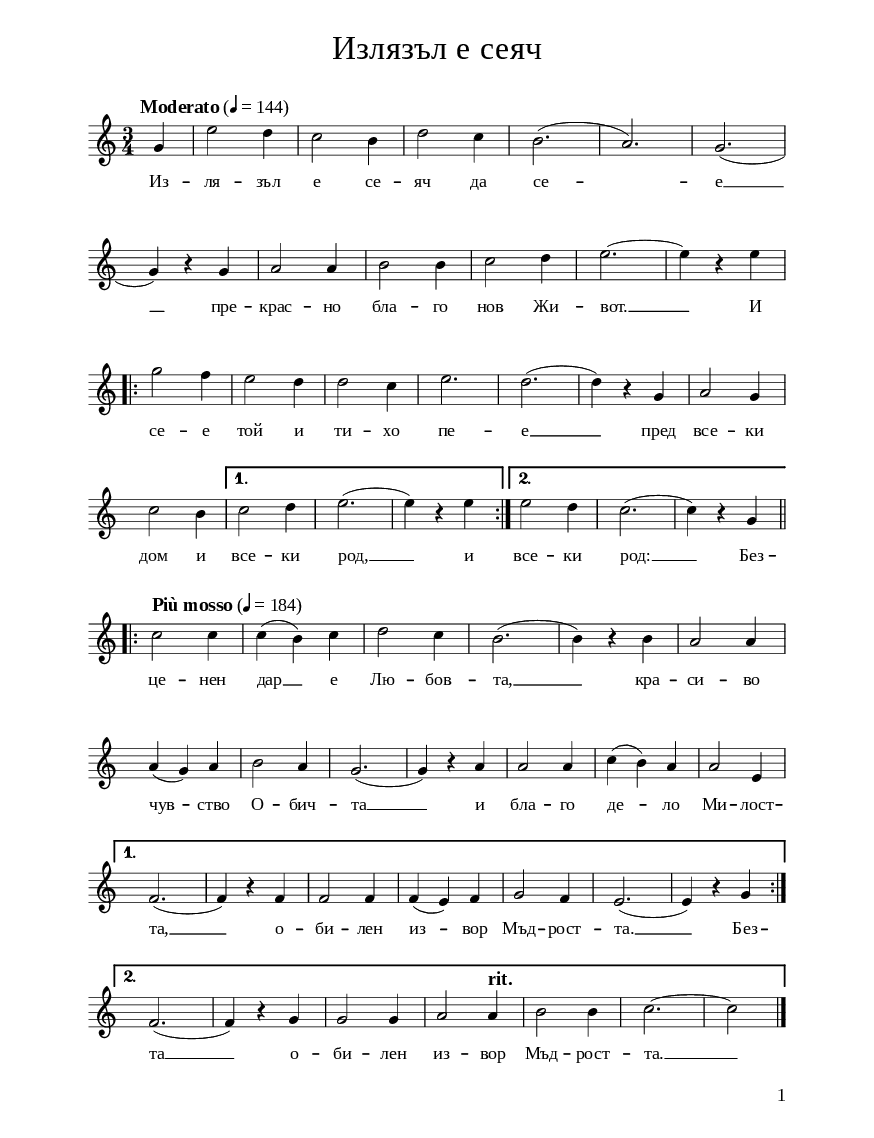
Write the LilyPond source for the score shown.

\version "2.24.2"

% include paper part and global functions
\include "include/globals.ily"

"rightBraces018" = \markup {
  \column {
    % repeat braces
    \translate #'(0 . -5.6 )
    \right-brace #18


    \translate #'(0 . -10 )
    \right-brace #45

    \translate #'(0 . -14.9 )
    \right-brace #18



  }
  \column {
    % repeat numbers
    \translate #'(0 . -6.2 )
    2

    \translate #'(0 . -12.2 )
    2

    \translate #'(0 . -18.9 )
    2
  }
}

\bookpart {
  \label #'ref018
  \tocItem \markup "Излязъл е сеяч"
  \include "include/bookpart-paper.ily"
  \score {
    \include "include/score-layout.ily"

    \new Voice \absolute  {
      \clef treble
      \key c \major
      \time 3/4
      \tempoFunc "Moderato" 4 "144"

      \partial 4 g'4| e''2 d''4| c''2 b'4|d''2 c''4| b'2. (|a'2.) g'2. (| \break

      g'4 ) r4 g'4 | a'2 a'4 | b'2 b'4 | c''2 d''4 | e''2.~ e''4 r4 e'' | \break

      \repeat volta 2 {
        g''2 f''4 | e''2 d''4 | d''2 c''4 | e''2.| d''2. ( |d''4) r4 g'4| a'2 g'4| \break

        c''2 b'4 |
      }
      \alternative {
        {  c''2 d''4| e''2. (| e''4 ) r4  e''4| }
        { e''2 d''4 | c''2. (| c''4 )  r4 g'4  |  \break }
      }

      \repeat volta 2 {
        \tempoFunc "Più mosso" 4 "184"
        \bar ".|:-||" c''2 c''4 | c''4 ( b'4 ) c''4 | d''2 c''4 | b'2. (| b'4 ) r4 b'4 | a'2 a'4 | \break
        a'4 ( g'4 ) a'4 | b'2 a'4 | g'2. ( | g'4 ) r4 a'4 | a'2 a'4 | c''4 ( b'4) a'4 | a'2 e'4 |  \break
      }
      \alternative {
        {  f'2. (|  f'4 )  r4 f'4 | f'2 f'4 | f'4 ( e'4 ) f'4 | g'2 f'4 |e'2. (| e'4 ) r4 g'4   \break }
        {
          f'2. (|  f'4 ) r4 g'4 | g'2 g'4 | a'2
          \override Score.RehearsalMark.outside-staff-priority = #599
          \tempo"rit."  % places rit. below alternative bracket
          a'4 | b'2 b'4 | c''2. ~ | c''2  \bar "|." \pageBreak
        }
      }
    }

    \addlyrics {
      Из -- ля -- зъл е се -- яч да се -- е __
      пре -- крас -- но бла -- го нов Жи -- вот. __ И
      се -- е той и ти -- хо пе -- е __ пред все -- ки
      дом и все -- ки род, __  и все -- ки род: __ Без --
      це -- нен дар __ е Лю -- бов -- та, __ кра --  си -- во
      чув -- ство О -- бич -- та __  и бла -- го де -- ло Ми -- лост --
      та, __  о -- би -- лен из -- вор Мъд -- рост -- та. __ Без --
      та  __  о -- би -- лен из -- вор Мъд -- рост -- та. __
    }

    \header {
      title = \titleFunc "Излязъл е сеяч" "Izljazăl e sejač"
    }

    \midi{}

  } % score


  \markup \fontsize #bgCoupletFontSize {
    \hspace #15
    \override #`(baseline-skip . ,bgCoupletBaselineSkip) % affects space between column lines
    \column {

      \line { 2. И който чуе, в миг потръпва }
      \line {   "   " от тоя благ и мил напев; }
      \line {   "   " и просиява, и възкръсва, }
      \line {   "   " и благославя тоз посев. }
      \line { " " }
      \line { "   " \italic {Припев: } }
      \line {  "   " Безценен дар е Любовта, }
      \line { "   " красиво чувство – Обичта }
      \line { "   " и благо дело – Милостта, }
      \line {  "   " обилен извор – Мъдростта.}

      \line { " " }
      \line { "   " \italic {Припев ...} }

      \line { " " }
      \line { 3. Любов Вселената облива, }
      \line {   "   " от обич грее всяка твар; }
      \line {   "   " живот в живота се прелива, }
      \line {   "   " тук няма вече млад и стар. }
      \line { " " }
      \line { "   " \italic {Припев ...} }
    }
    \"rightBraces018"
  }


} % bookpart
